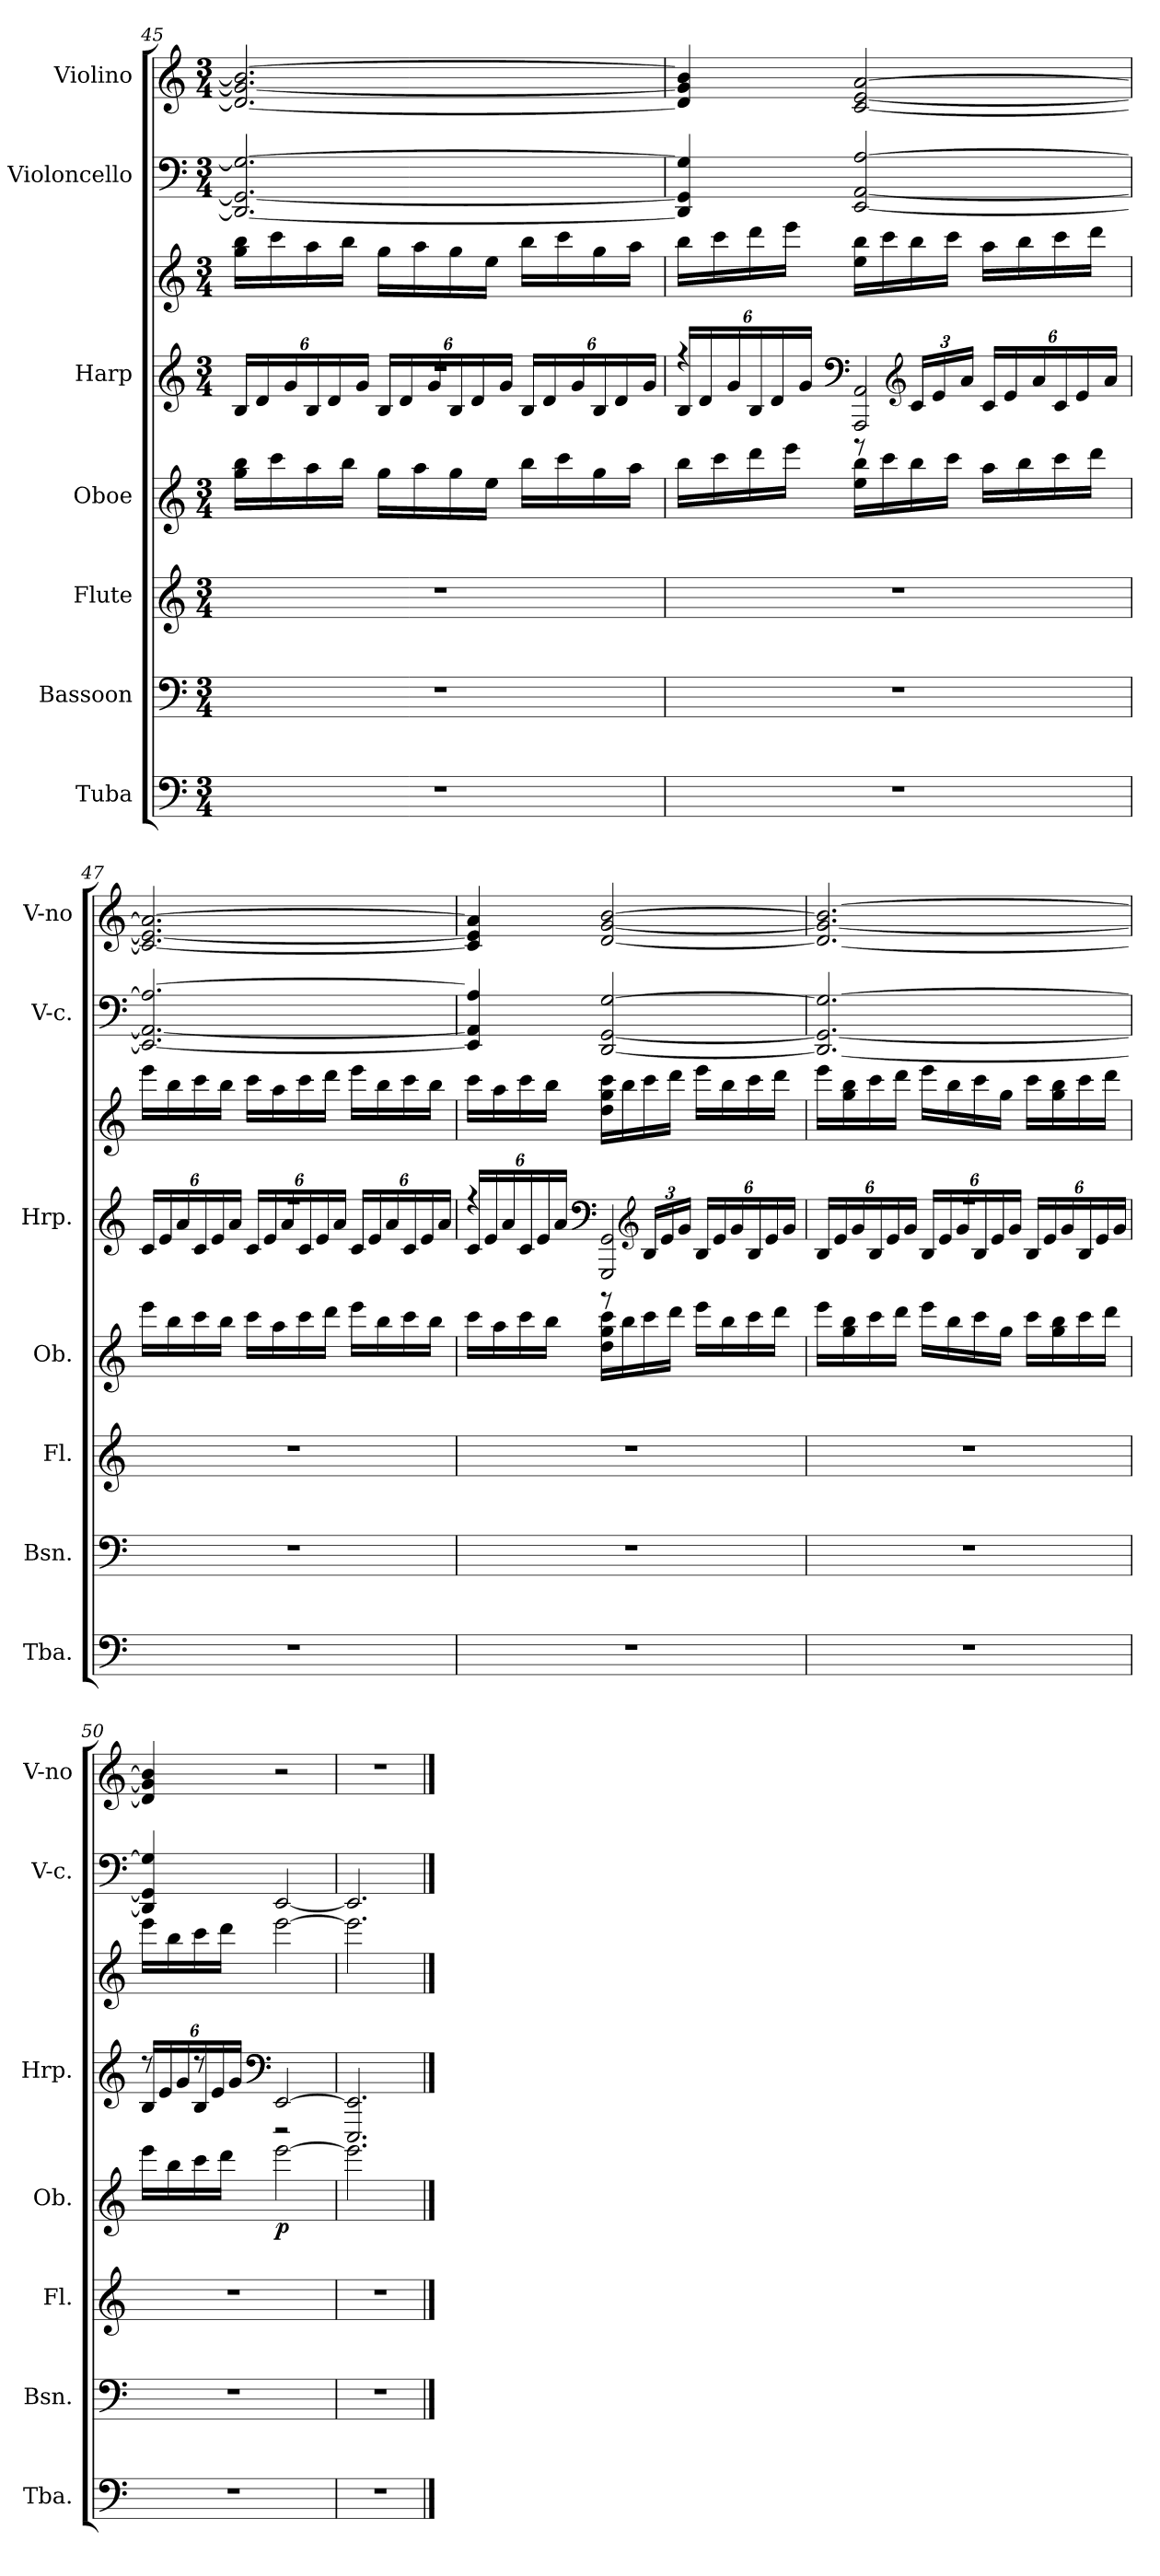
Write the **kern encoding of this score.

**kern	**kern	**kern	**kern	**dynam	**kern	**kern	**kern	**kern
*part7	*part6	*part5	*part4	*part4	*part3	*part3	*part2	*part1
*staff8	*staff7	*staff6	*staff5	*staff5	*staff4	*staff3	*staff2	*staff1
*I"Tuba	*I"Bassoon	*I"Flute	*I"Oboe	*	*I"Harp	*	*I"Violoncello	*I"Violino
*I'Tba.	*I'Bsn.	*I'Fl.	*I'Ob.	*	*I'Hrp.	*	*I'V-c.	*I'V-no
*clefF4	*clefF4	*clefG2	*clefG2	*	*clefG2	*clefG2	*clefF4	*clefG2
*k[]	*k[]	*k[]	*k[]	*	*k[]	*k[]	*k[]	*k[]
*M3/4	*M3/4	*M3/4	*M3/4	*	*M3/4	*M3/4	*M3/4	*M3/4
=45	=45	=45	=45	=45	=45	=45	=45	=45
*	*	*	*	*	*^	*	*	*
*	*	*	*	*	*	*Xbrackettup	*	*	*
2.r	2.r	2.r	16gg\ 16bb\LL	.	2.r	24B/LL	16gg\ 16bb\LL	2.DD/_ 2.GG/_ 2.G/_	2.d/_ 2.g/_ 2.b/_
.	.	.	.	.	.	24d/	.	.	.
.	.	.	16ccc\	.	.	.	16ccc\	.	.
.	.	.	.	.	.	24g/	.	.	.
.	.	.	16aa\	.	.	24B/	16aa\	.	.
.	.	.	.	.	.	24d/	.	.	.
.	.	.	16bb\JJ	.	.	.	16bb\JJ	.	.
.	.	.	.	.	.	24g/JJ	.	.	.
.	.	.	16gg\LL	.	.	24B/LL	16gg\LL	.	.
.	.	.	.	.	.	24d/	.	.	.
.	.	.	16aa\	.	.	.	16aa\	.	.
.	.	.	.	.	.	24g/	.	.	.
.	.	.	16gg\	.	.	24B/	16gg\	.	.
.	.	.	.	.	.	24d/	.	.	.
.	.	.	16ee\JJ	.	.	.	16ee\JJ	.	.
.	.	.	.	.	.	24g/JJ	.	.	.
.	.	.	16bb\LL	.	.	24B/LL	16bb\LL	.	.
.	.	.	.	.	.	24d/	.	.	.
.	.	.	16ccc\	.	.	.	16ccc\	.	.
.	.	.	.	.	.	24g/	.	.	.
.	.	.	16gg\	.	.	24B/	16gg\	.	.
.	.	.	.	.	.	24d/	.	.	.
.	.	.	16aa\JJ	.	.	.	16aa\JJ	.	.
.	.	.	.	.	.	24g/JJ	.	.	.
!!LO:PB:g=z
=46	=46	=46	=46	=46	=46	=46	=46	=46	=46
2.r	2.r	2.r	16bb\LL	.	4r	24B/LL	16bb\LL	4DD/] 4GG/] 4G/]	4d/] 4g/] 4b/]
.	.	.	.	.	.	24d/	.	.	.
.	.	.	16ccc\	.	.	.	16ccc\	.	.
.	.	.	.	.	.	24g/	.	.	.
.	.	.	16ddd\	.	.	24B/	16ddd\	.	.
.	.	.	.	.	.	24d/	.	.	.
.	.	.	16eee\JJ	.	.	.	16eee\JJ	.	.
.	.	.	.	.	.	24g/JJ	.	.	.
*	*	*	*	*	*clefF4	*	*	*	*
.	.	.	16ee\ 16bb\LL	.	2AAA/ 2AA/	8r	16ee\ 16bb\LL	[2EE/ [2AA/ [2A/	[2c/ [2e/ [2a/
.	.	.	16ccc\	.	.	.	16ccc\	.	.
*	*	*	*	*	*clefG2	*	*	*	*
.	.	.	16bb\	.	.	24c/LL	16bb\	.	.
.	.	.	.	.	.	24e/	.	.	.
.	.	.	16ccc\JJ	.	.	.	16ccc\JJ	.	.
.	.	.	.	.	.	24a/JJ	.	.	.
.	.	.	16aa\LL	.	.	24c/LL	16aa\LL	.	.
.	.	.	.	.	.	24e/	.	.	.
.	.	.	16bb\	.	.	.	16bb\	.	.
.	.	.	.	.	.	24a/	.	.	.
.	.	.	16ccc\	.	.	24c/	16ccc\	.	.
.	.	.	.	.	.	24e/	.	.	.
.	.	.	16ddd\JJ	.	.	.	16ddd\JJ	.	.
.	.	.	.	.	.	24a/JJ	.	.	.
=47	=47	=47	=47	=47	=47	=47	=47	=47	=47
2.r	2.r	2.r	16eee\LL	.	2.r	24c/LL	16eee\LL	2.EE/_ 2.AA/_ 2.A/_	2.c/_ 2.e/_ 2.a/_
.	.	.	.	.	.	24e/	.	.	.
.	.	.	16bb\	.	.	.	16bb\	.	.
.	.	.	.	.	.	24a/	.	.	.
.	.	.	16ccc\	.	.	24c/	16ccc\	.	.
.	.	.	.	.	.	24e/	.	.	.
.	.	.	16bb\JJ	.	.	.	16bb\JJ	.	.
.	.	.	.	.	.	24a/JJ	.	.	.
.	.	.	16ccc\LL	.	.	24c/LL	16ccc\LL	.	.
.	.	.	.	.	.	24e/	.	.	.
.	.	.	16aa\	.	.	.	16aa\	.	.
.	.	.	.	.	.	24a/	.	.	.
.	.	.	16ccc\	.	.	24c/	16ccc\	.	.
.	.	.	.	.	.	24e/	.	.	.
.	.	.	16ddd\JJ	.	.	.	16ddd\JJ	.	.
.	.	.	.	.	.	24a/JJ	.	.	.
.	.	.	16eee\LL	.	.	24c/LL	16eee\LL	.	.
.	.	.	.	.	.	24e/	.	.	.
.	.	.	16bb\	.	.	.	16bb\	.	.
.	.	.	.	.	.	24a/	.	.	.
.	.	.	16ccc\	.	.	24c/	16ccc\	.	.
.	.	.	.	.	.	24e/	.	.	.
.	.	.	16bb\JJ	.	.	.	16bb\JJ	.	.
.	.	.	.	.	.	24a/JJ	.	.	.
!!LO:PB:g=z
=48	=48	=48	=48	=48	=48	=48	=48	=48	=48
2.r	2.r	2.r	16ccc\LL	.	4r	24c/LL	16ccc\LL	4EE/] 4AA/] 4A/]	4c/] 4e/] 4a/]
.	.	.	.	.	.	24e/	.	.	.
.	.	.	16aa\	.	.	.	16aa\	.	.
.	.	.	.	.	.	24a/	.	.	.
.	.	.	16ccc\	.	.	24c/	16ccc\	.	.
.	.	.	.	.	.	24e/	.	.	.
.	.	.	16bb\JJ	.	.	.	16bb\JJ	.	.
.	.	.	.	.	.	24a/JJ	.	.	.
*	*	*	*	*	*clefF4	*	*	*	*
.	.	.	16dd\ 16gg\ 16ccc\LL	.	2GGG/ 2GG/	8r	16dd\ 16gg\ 16ccc\LL	[2DD/ [2GG/ [2G/	[2d/ [2g/ [2b/
.	.	.	16bb\	.	.	.	16bb\	.	.
*	*	*	*	*	*clefG2	*	*	*	*
.	.	.	16ccc\	.	.	24B/LL	16ccc\	.	.
.	.	.	.	.	.	24e/	.	.	.
.	.	.	16ddd\JJ	.	.	.	16ddd\JJ	.	.
.	.	.	.	.	.	24g/JJ	.	.	.
.	.	.	16eee\LL	.	.	24B/LL	16eee\LL	.	.
.	.	.	.	.	.	24e/	.	.	.
.	.	.	16bb\	.	.	.	16bb\	.	.
.	.	.	.	.	.	24g/	.	.	.
.	.	.	16ccc\	.	.	24B/	16ccc\	.	.
.	.	.	.	.	.	24e/	.	.	.
.	.	.	16ddd\JJ	.	.	.	16ddd\JJ	.	.
.	.	.	.	.	.	24g/JJ	.	.	.
=49	=49	=49	=49	=49	=49	=49	=49	=49	=49
2.r	2.r	2.r	16eee\LL	.	2.rff	24B/LL	16eee\LL	2.DD/_ 2.GG/_ 2.G/_	2.d/_ 2.g/_ 2.b/_
.	.	.	.	.	.	24e/	.	.	.
.	.	.	16gg\ 16bb\	.	.	.	16gg\ 16bb\	.	.
.	.	.	.	.	.	24g/	.	.	.
.	.	.	16ccc\	.	.	24B/	16ccc\	.	.
.	.	.	.	.	.	24e/	.	.	.
.	.	.	16ddd\JJ	.	.	.	16ddd\JJ	.	.
.	.	.	.	.	.	24g/JJ	.	.	.
.	.	.	16eee\LL	.	.	24B/LL	16eee\LL	.	.
.	.	.	.	.	.	24e/	.	.	.
.	.	.	16bb\	.	.	.	16bb\	.	.
.	.	.	.	.	.	24g/	.	.	.
.	.	.	16ccc\	.	.	24B/	16ccc\	.	.
.	.	.	.	.	.	24e/	.	.	.
.	.	.	16gg\JJ	.	.	.	16gg\JJ	.	.
.	.	.	.	.	.	24g/JJ	.	.	.
.	.	.	16ccc\LL	.	.	24B/LL	16ccc\LL	.	.
.	.	.	.	.	.	24e/	.	.	.
.	.	.	16gg\ 16bb\	.	.	.	16gg\ 16bb\	.	.
.	.	.	.	.	.	24g/	.	.	.
.	.	.	16ccc\	.	.	24B/	16ccc\	.	.
.	.	.	.	.	.	24e/	.	.	.
.	.	.	16ddd\JJ	.	.	.	16ddd\JJ	.	.
.	.	.	.	.	.	24g/JJ	.	.	.
!!LO:PB:g=z
=50	=50	=50	=50	=50	=50	=50	=50	=50	=50
2.r	2.r	2.r	16eee\LL	.	8r	24B/LL	16eee\LL	4DD/] 4GG/] 4G/]	4d/] 4g/] 4b/]
.	.	.	.	.	.	24e/	.	.	.
.	.	.	16bb\	.	.	.	16bb\	.	.
.	.	.	.	.	.	24g/	.	.	.
.	.	.	16ccc\	.	8r	24B/	16ccc\	.	.
.	.	.	.	.	.	24e/	.	.	.
.	.	.	16ddd\JJ	.	.	.	16ddd\JJ	.	.
.	.	.	.	.	.	24g/JJ	.	.	.
*	*	*	*	*	*clefF4	*	*	*	*
!	!	!	!	!LO:DY:b	!	!	!	!	!
.	.	.	[2eee\	p	[2EE/	2r	[2eee\	[2EE/	2r
*	*	*	*	*	*v	*v	*	*	*
=51	=51	=51	=51	=51	=51	=51	=51	=51
2.r	2.r	2.r	2.eee\]	.	2.EEE/ 2.EE/]	2.eee\]	2.EE/]	2.r
==	==	==	==	==	==	==	==	==
*-	*-	*-	*-	*-	*-	*-	*-	*-
